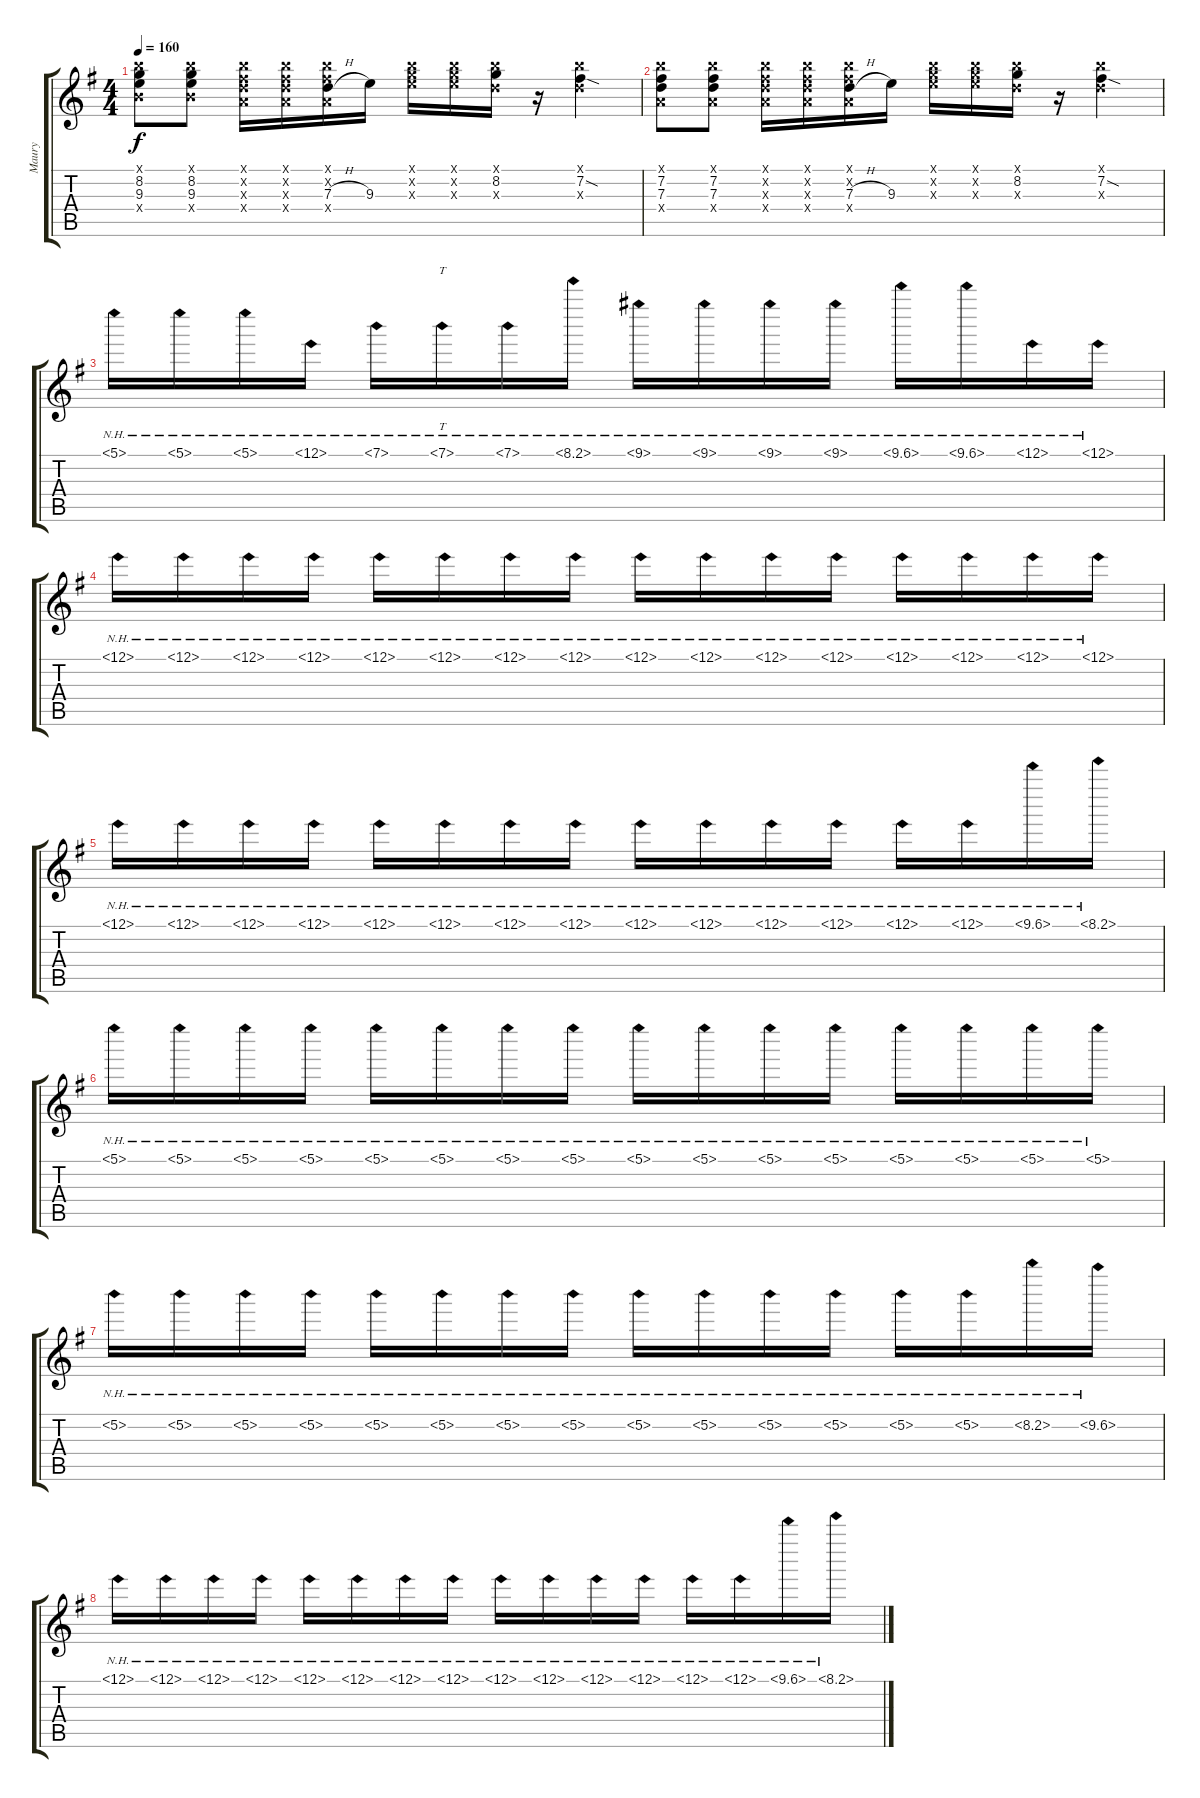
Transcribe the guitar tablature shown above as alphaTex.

\track ("Maury" "Maury") {instrument overdrivenguitar}
\staff {score tabs}
\tuning (E4 B3 G3 D3 A2 E2) {hide}
\ts (4 4)
\tempo 160
\clef g2
\ks g
(7.1{x} 8.2 9.3 9.4{x}).8{dy f} (7.1{x} 8.2 9.3 9.4{x}).8 (7.1{x} 7.2{x} 7.3{x} 7.4{x}).16 (7.1{x} 7.2{x} 7.3{x} 7.4{x}).16 (7.1{x} 7.2{x} 7.3{h} 7.4{x}).16 9.3.16 (7.1{x} 8.2{x} 9.3{x}).16 (7.1{x} 8.2{x} 9.3{x}).16 (7.1{x} 8.2 7.3{x}).16 r.16 (7.1{x} 7.2{sod} 7.3{x}).4 |
(7.1{x} 7.2 7.3 7.4{x}).8 (7.1{x} 7.2 7.3 7.4{x}).8 (7.1{x} 7.2{x} 7.3{x} 7.4{x}).16 (7.1{x} 7.2{x} 7.3{x} 7.4{x}).16 (7.1{x} 7.2{x} 7.3{h} 7.4{x}).16 9.3.16 (7.1{x} 8.2{x} 9.3{x}).16 (7.1{x} 8.2{x} 9.3{x}).16 (7.1{x} 8.2 7.3{x}).16 r.16 (7.1{x} 7.2{sod} 7.3{x}).4 |
5.1{nh}.16 5.1{nh}.16 5.1{nh}.16 6.1{nh}.16 7.1{nh}.16 7.1{nh}.16{tt} 7.1{nh}.16 8.1{nh}.16 9.1{nh}.16 9.1{nh}.16 9.1{nh}.16 9.1{nh}.16 10.1{nh}.16 10.1{nh}.16 11.1{nh}.16 11.1{nh}.16 |
12.1{nh}.16 12.1{nh}.16 12.1{nh}.16 12.1{nh}.16 12.1{nh}.16 12.1{nh}.16 12.1{nh}.16 12.1{nh}.16 12.1{nh}.16 12.1{nh}.16 12.1{nh}.16 12.1{nh}.16 12.1{nh}.16 12.1{nh}.16 12.1{nh}.16 12.1{nh}.16 |
12.1{nh}.16 12.1{nh}.16 12.1{nh}.16 12.1{nh}.16 12.1{nh}.16 12.1{nh}.16 12.1{nh}.16 12.1{nh}.16 12.1{nh}.16 12.1{nh}.16 12.1{nh}.16 12.1{nh}.16 12.1{nh}.16 12.1{nh}.16 10.1{nh}.16 8.1{nh}.16 |
5.1{nh}.16 5.1{nh}.16 5.1{nh}.16 5.1{nh}.16 5.1{nh}.16 5.1{nh}.16 5.1{nh}.16 5.1{nh}.16 5.1{nh}.16 5.1{nh}.16 5.1{nh}.16 5.1{nh}.16 5.1{nh}.16 5.1{nh}.16 5.1{nh}.16 5.1{nh}.16 |
5.2{nh}.16 5.2{nh}.16 5.2{nh}.16 5.2{nh}.16 5.2{nh}.16 5.2{nh}.16 5.2{nh}.16 5.2{nh}.16 5.2{nh}.16 5.2{nh}.16 5.2{nh}.16 5.2{nh}.16 5.2{nh}.16 5.2{nh}.16 8.2{nh}.16 10.2{nh}.16 |
12.1{nh}.16 12.1{nh}.16 12.1{nh}.16 12.1{nh}.16 12.1{nh}.16 12.1{nh}.16 12.1{nh}.16 12.1{nh}.16 12.1{nh}.16 12.1{nh}.16 12.1{nh}.16 12.1{nh}.16 12.1{nh}.16 12.1{nh}.16 10.1{nh}.16 8.1{nh}.16
